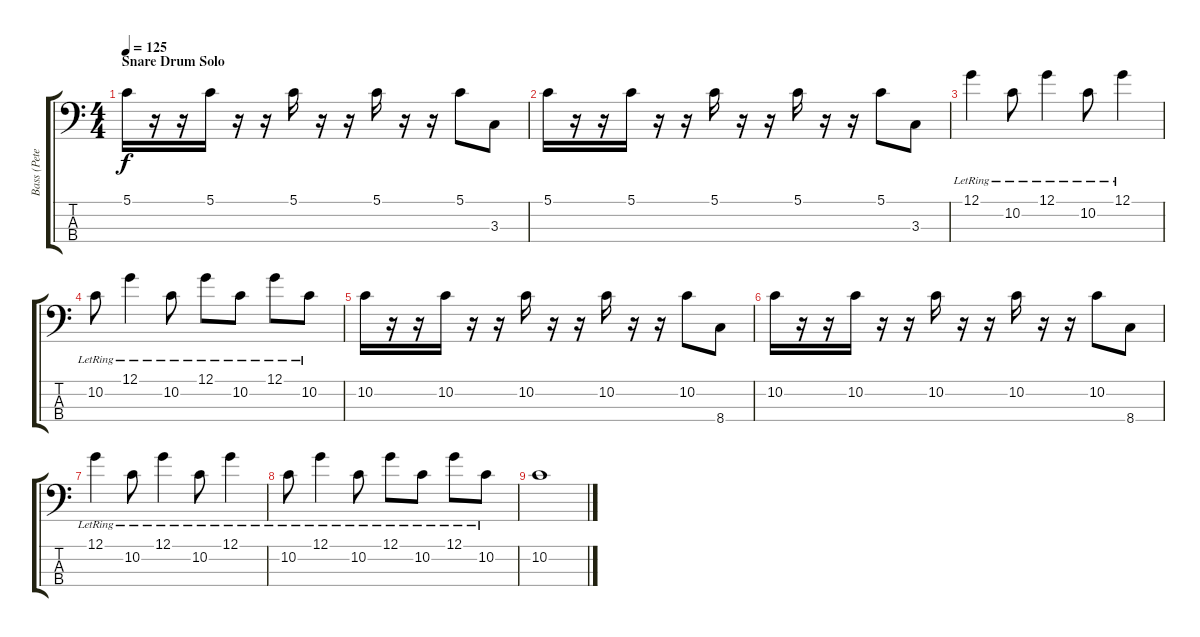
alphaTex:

\track ("Bass (Peter Hook)" "Bass (Pete") {instrument electricbasspick}
\staff {score tabs}
\tuning (G2 D2 A1 E1) {hide}
\ts (4 4)
\section ("" "Snare Drum Solo")
\tempo 125
\clef f4
\ks c
5.1.16{dy f volume 8} r.16 r.16 5.1.16 r.16 r.16 5.1.16 r.16 r.16 5.1.16 r.16 r.16 5.1.8 3.3.8 |
5.1.16 r.16 r.16 5.1.16 r.16 r.16 5.1.16 r.16 r.16 5.1.16 r.16 r.16 5.1.8 3.3.8 |
12.1{lr}.4 10.2{lr}.8 12.1{lr}.4 10.2{lr}.8 12.1{lr}.4 |
10.2{lr}.8 12.1{lr}.4 10.2{lr}.8 12.1{lr}.8 10.2{lr}.8 12.1{lr}.8 10.2{lr}.8 |
10.2.16 r.16 r.16 10.2.16 r.16 r.16 10.2.16 r.16 r.16 10.2.16 r.16 r.16 10.2.8 8.4.8 |
10.2.16 r.16 r.16 10.2.16 r.16 r.16 10.2.16 r.16 r.16 10.2.16 r.16 r.16 10.2.8 8.4.8 |
12.1{lr}.4 10.2{lr}.8 12.1{lr}.4 10.2{lr}.8 12.1{lr}.4 |
10.2{lr}.8 12.1{lr}.4 10.2{lr}.8 12.1{lr}.8 10.2{lr}.8 12.1{lr}.8 10.2{lr}.8 |
10.2.1
